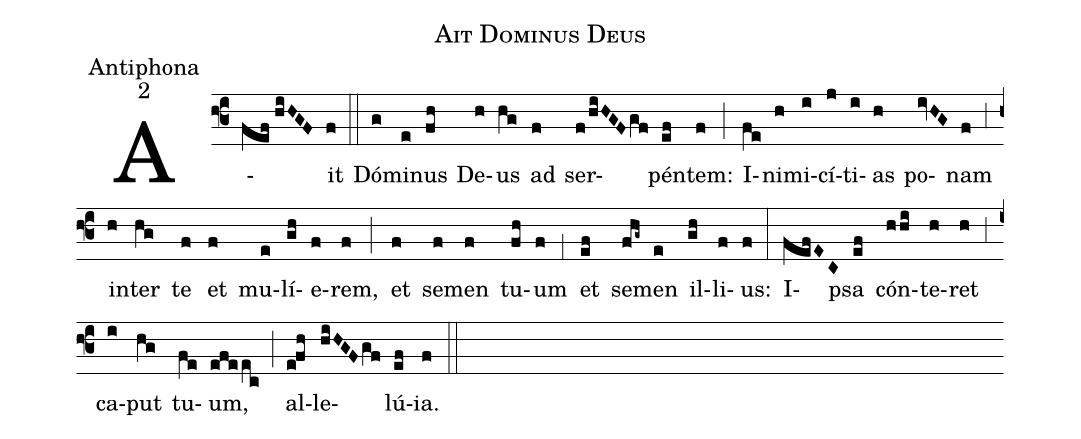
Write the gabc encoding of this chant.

name:Ait Dominus Deus;
office-part:Antiphona;
mode:2;
%%
(f3) A(fef//hiHGF)it(f) (::)
Dó(g)mi(e)nus(fh) De(h)us(hg) ad(f) ser(f/hiHGF/gf)pén(ef)tem:(f) (;) I(fe)ni(h)mi(i)cí(j)ti(i)as(h) po(ivHG)nam(f) (,3) in(h)ter(hg) te(f) et(f) mu(e)lí(gh)e(f)rem,(f) (;) et(f) se(f)men(f) tu(fh)um(f) (,1) et(ef) se(fhg~)men(e) il(gh)li(f)us:(f) (:)
I(fefEC)psa(ef) cón(hhi)te(h)ret(h) (,3) ca(i)put(hg) tu(fe)um,(efeec) (;) al(e!fh)le(hiHGF/gf)lú(ef)ia.(f) (::)
